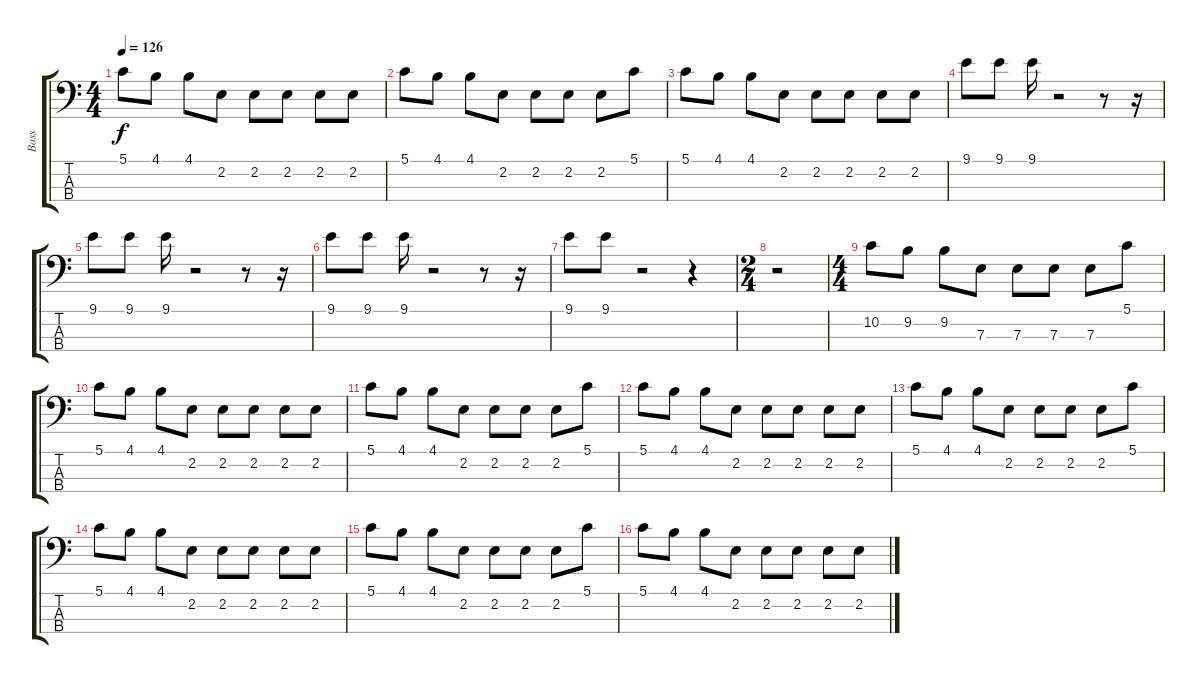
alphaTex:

\track ("Bass" "Bass") {instrument electricbasspick}
\staff {score tabs}
\tuning (G2 D2 A1 E1) {hide}
\ts (4 4)
\tempo 126
\clef f4
\ks c
5.1.8{dy f} 4.1.8 4.1.8 2.2.8 2.2.8 2.2.8 2.2.8 2.2.8 |
5.1.8 4.1.8 4.1.8 2.2.8 2.2.8 2.2.8 2.2.8 5.1.8 |
5.1.8 4.1.8 4.1.8 2.2.8 2.2.8 2.2.8 2.2.8 2.2.8 |
9.1.8 9.1.8 9.1.16 r.2 r.8 r.16 |
9.1.8 9.1.8 9.1.16 r.2 r.8 r.16 |
9.1.8 9.1.8 9.1.16 r.2 r.8 r.16 |
9.1.8 9.1.8 r.2 r.4 |
\ts (2 4)
r.2 |
\ts (4 4)
10.2.8 9.2.8 9.2.8 7.3.8 7.3.8 7.3.8 7.3.8 5.1.8 |
5.1.8 4.1.8 4.1.8 2.2.8 2.2.8 2.2.8 2.2.8 2.2.8 |
5.1.8 4.1.8 4.1.8 2.2.8 2.2.8 2.2.8 2.2.8 5.1.8 |
5.1.8 4.1.8 4.1.8 2.2.8 2.2.8 2.2.8 2.2.8 2.2.8 |
5.1.8 4.1.8 4.1.8 2.2.8 2.2.8 2.2.8 2.2.8 5.1.8 |
5.1.8 4.1.8 4.1.8 2.2.8 2.2.8 2.2.8 2.2.8 2.2.8 |
5.1.8 4.1.8 4.1.8 2.2.8 2.2.8 2.2.8 2.2.8 5.1.8 |
5.1.8 4.1.8 4.1.8 2.2.8 2.2.8 2.2.8 2.2.8 2.2.8
